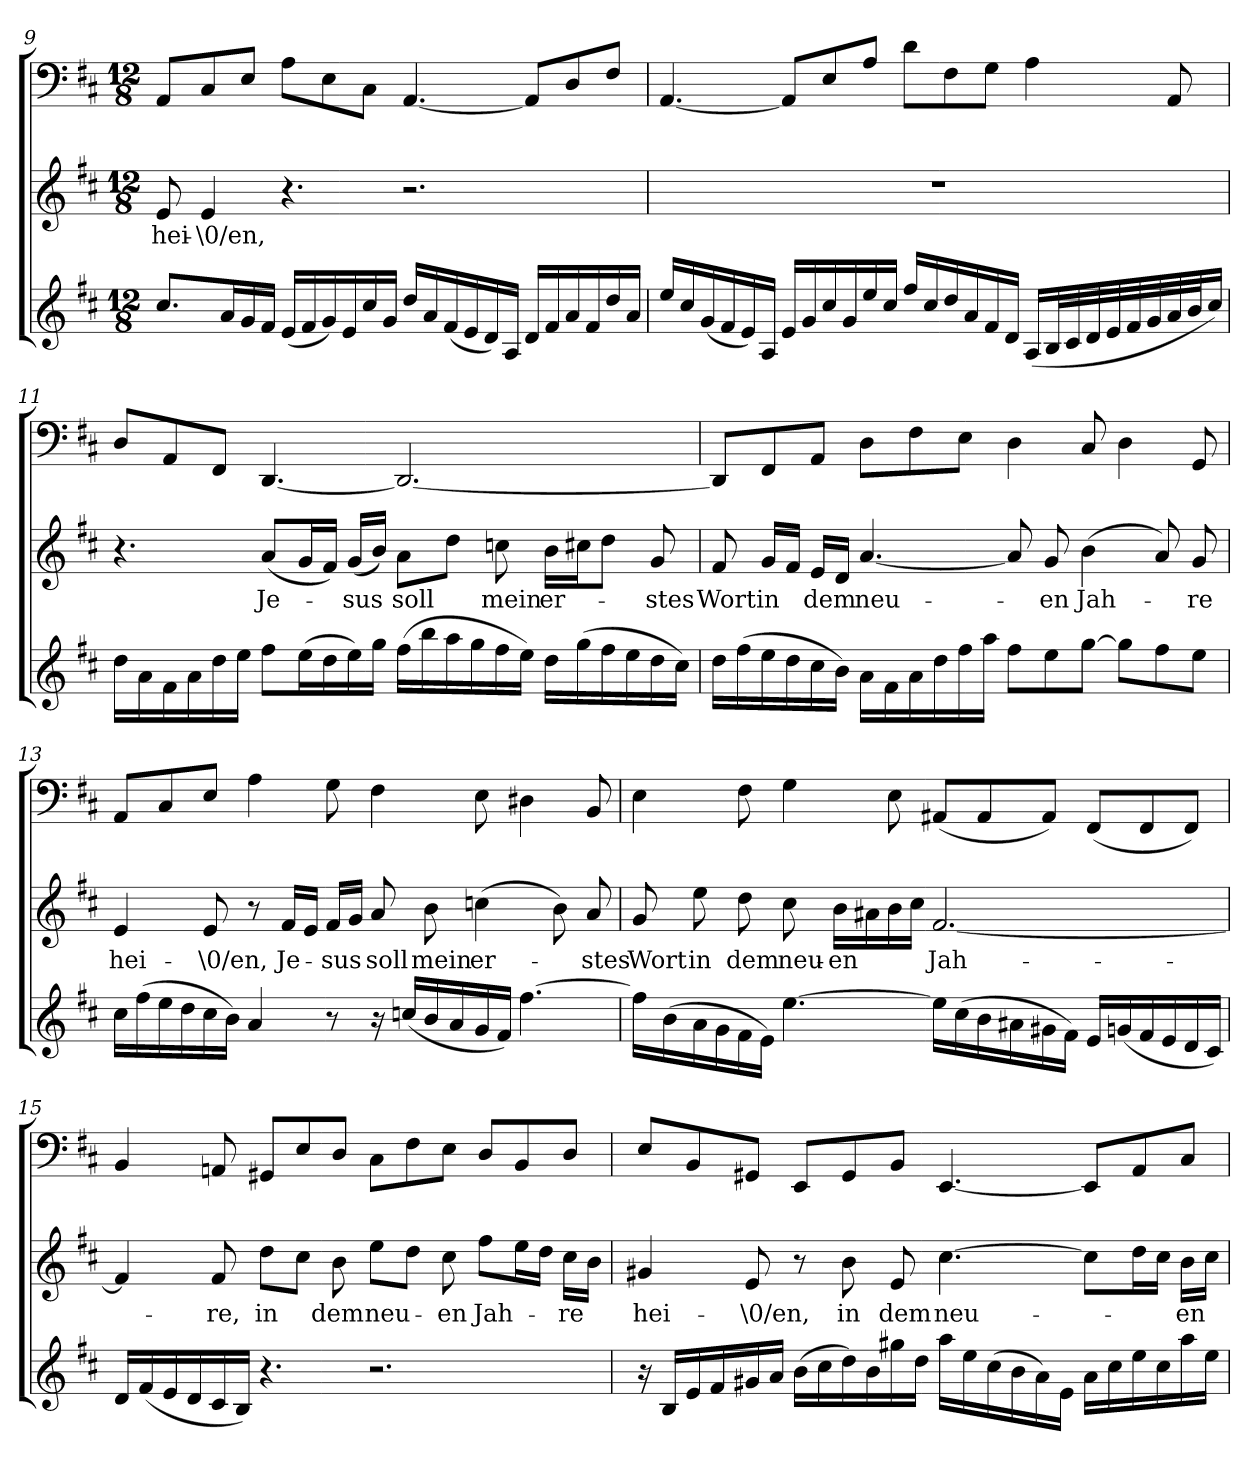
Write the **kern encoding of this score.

**kern	**kern	**text	**kern
*part3	*part2	*part2	*part1
*staff3	*staff2	*staff2	*staff1
*clefG2	*clefG2	*	*clefF4
*k[f#c#]	*k[f#c#]	*	*k[f#c#]
*D:	*D:	*	*D:
*M12/8	*M12/8	*	*M12/8
=9	=9	=9	=9
8.cc#/L	8e/	hei-	8AA/L
.	4e/	-\0/en,	8C#/
16a/L	.	.	.
16g/	.	.	8E/J
16f#/JJ	.	.	.
(16e/LL	4.r	.	8A\L
16f#/	.	.	.
16g/)	.	.	8E\
16e/	.	.	.
16cc#/	.	.	8C#\J
16g/JJ	.	.	.
16dd/LL	2.r	.	[4.AA/
16a/	.	.	.
(16f#/	.	.	.
16e/	.	.	.
16d/)	.	.	.
16A/JJ	.	.	.
16d/LL	.	.	8AA/L]
16f#/	.	.	.
16a/	.	.	8D/
16f#/	.	.	.
16dd/	.	.	8F#/J
16a/JJ	.	.	.
=10	=10	=10	=10
16ee/LL	1.r	.	[4.AA/
16cc#/	.	.	.
(16g/	.	.	.
16f#/	.	.	.
16e/)	.	.	.
16A/JJ	.	.	.
16e/LL	.	.	8AA/L]
16g/	.	.	.
16cc#/	.	.	8E/
16g/	.	.	.
16ee/	.	.	8A/J
16cc#/JJ	.	.	.
16ff#/LL	.	.	8d\L
16cc#/	.	.	.
16dd/	.	.	8F#\
16a/	.	.	.
16f#/	.	.	8G\J
16d/JJ	.	.	.
(16A/LL	.	.	4A\
32B/L	.	.	.
32c#/	.	.	.
32d/	.	.	.
32e/	.	.	.
32f#/	.	.	.
32g/	.	.	.
32a/	.	.	8AA/
32b/J	.	.	.
16cc#/JJ)	.	.	.
=11	=11	=11	=11
16dd\LL	4.r	.	8D/L
16a\	.	.	.
16f#\	.	.	8AA/
16a\	.	.	.
16dd\	.	.	8FF#/J
16ee\JJ	.	.	.
8ff#\L	(8a/L	Je-	[4.DD/
(16ee\L	16g/L	.	.
16dd\	16f#/JJ)	.	.
16ee\)	(16g/LL	-sus	.
16gg\JJ	16b/JJ)	.	.
(16ff#\LL	8a\L	soll	2.DD/_
16bb\	.	.	.
16aa\	8dd\J	.	.
16gg\	.	.	.
16ff#\	8ccn\	mein	.
16ee\JJ)	.	.	.
16dd\LL	16b\LL	er-	.
(16gg\	16cc#X\J	.	.
16ff#\	8dd\J	.	.
16ee\	.	.	.
16dd\	8g/	-stes	.
16cc#\JJ)	.	.	.
=12	=12	=12	=12
16dd\LL	8f#/	Wort	8DD/L]
(16ff#\	.	.	.
16ee\	16g/LL	in	8FF#/
16dd\	16f#/JJ	.	.
16cc#\	16e/LL	dem	8AA/J
16b\JJ)	16d/JJ	.	.
16a\LL	[4.a/	neu-	8D\L
16f#\	.	.	.
16a\	.	.	8F#\
16dd\	.	.	.
16ff#\	.	.	8E\J
16aa\JJ	.	.	.
8ff#\L	8a/]	.	4D\
8ee\	8g/	-en	.
[8gg\J	(4b\	Jah-	8C#/
8gg\L]	.	.	4D\
8ff#\	8a/)	.	.
8ee\J	8g/	-re	8GG/
=13	=13	=13	=13
16cc#\LL	4e/	hei-	8AA/L
(16ff#\	.	.	.
16ee\	.	.	8C#/
16dd\	.	.	.
16cc#\	8e/	-\0/en,	8E/J
16b\JJ)	.	.	.
4a/	8r	.	4A\
.	16f#/LL	Je-	.
.	16e/JJ	.	.
8r	16f#/LL	-sus	8G\
.	16g/JJ	.	.
16r	8a/	soll	4F#\
(16ccn/LL	.	.	.
16b/	8b\	mein	.
16a/	.	.	.
16g/	(4ccn\	er-	8E\
16f#/JJ)	.	.	.
[4.ff#\	.	.	4D#X\
.	8b\)	.	.
.	8a/	-stes	8BB/
=14	=14	=14	=14
16ff#\LL]	8g/	Wort	4E\
(16b\	.	.	.
16a\	8ee\	in	.
16g\	.	.	.
16f#\	8dd\	dem	8F#\
16e\JJ)	.	.	.
[4.ee\	8cc#\	neu-	4G\
.	16b\LL	-en	.
.	16a#X\	.	.
.	16b\	.	8E\
.	16cc#\JJ	.	.
16ee\LL]	[2.f#/	Jah-	(8AA#X/L
(16cc#\	.	.	.
16b\	.	.	8AA#/
16a#X\	.	.	.
16g#X\	.	.	8AA#/J)
16f#\JJ)	.	.	.
16e/LL	.	.	(8FF#/L
(16gn/	.	.	.
16f#/	.	.	8FF#/
16e/	.	.	.
16d/	.	.	8FF#/J)
16c#/JJ)	.	.	.
=15	=15	=15	=15
16d/LL	4f#/]	.	4BB/
(16f#/	.	.	.
16e/	.	.	.
16d/	.	.	.
16c#/	8f#/	-re,	8AAn/
16B/JJ)	.	.	.
4.r	8dd\L	in	8GG#X/L
.	8cc#\J	.	8E/
.	8b\	dem	8D/J
2.r	8ee\L	neu-	8C#\L
.	8dd\J	.	8F#\
.	8cc#\	-en	8E\J
.	8ff#\L	Jah-	8D/L
.	16ee\L	.	8BB/
.	16dd\JJ	.	.
.	16cc#\LL	-re	8D/J
.	16b\JJ	.	.
=16	=16	=16	=16
16r	4g#X/	hei-	8E/L
16B/LL	.	.	.
16e/	.	.	8BB/
16f#/	.	.	.
16g#X/	8e/	-\0/en,	8GG#X/J
16a/JJ	.	.	.
(16b\LL	8r	.	8EE/L
16cc#\	.	.	.
16dd\)	8b\	in	8GG#/
16b\	.	.	.
16gg#X\	8e/	dem	8BB/J
16dd\JJ	.	.	.
16aa\LL	[4.cc#\	neu-	[4.EE/
16ee\	.	.	.
(16cc#\	.	.	.
16b\	.	.	.
16a\)	.	.	.
16e\JJ	.	.	.
16a\LL	8cc#\L]	.	8EE/L]
16cc#\	.	.	.
16ee\	16dd\L	.	8AA/
16cc#\	16cc#\JJ	.	.
16aa\	16b\LL	-en	8C#/J
16ee\JJ	16cc#\JJ	.	.
=	=	=	=
*-	*-	*-	*-
